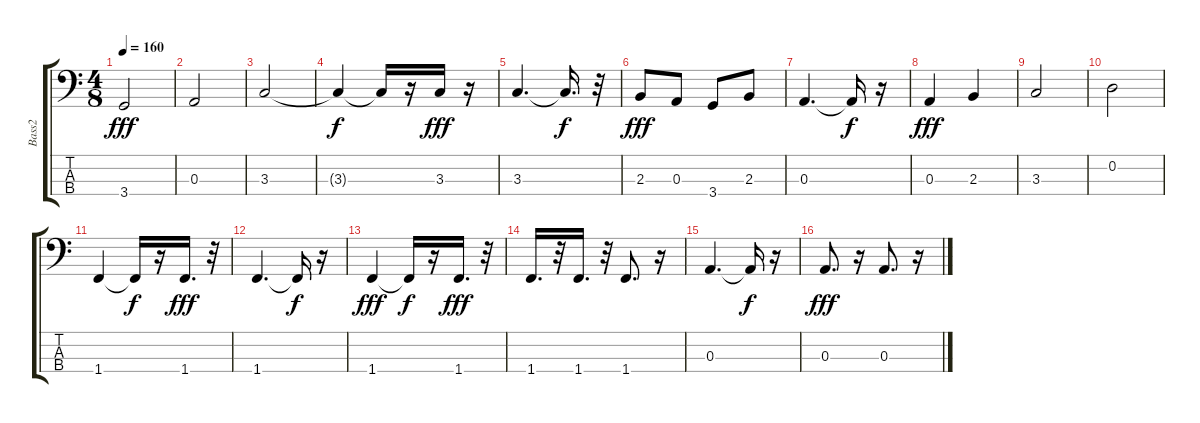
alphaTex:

\track ("Bass2" "Bass2") {instrument electricbassfinger}
\staff {score tabs}
\tuning (G2 D2 A1 E1) {hide}
\ts (4 8)
\tempo 160
\clef f4
\ks c
3.4.2{dy fff} |
0.3.2 |
3.3.2 |
3.3{t}.4{dy f} 3.3{t}.16 r.16 3.3.16{dy fff} r.16 |
3.3.4{d} 3.3{t}.16{d dy f} r.32 |
2.3.8{dy fff} 0.3.8 3.4.8 2.3.8 |
0.3.4{d} 0.3{t}.16{dy f} r.16 |
0.3.4{dy fff} 2.3.4 |
3.3.2 |
0.2.2 |
1.4.4 1.4{t}.16{dy f} r.16 1.4.16{d dy fff} r.32 |
1.4.4{d} 1.4{t}.16{dy f} r.16 |
1.4.4{dy fff} 1.4{t}.16{dy f} r.16 1.4.16{d dy fff} r.32 |
1.4.16{d} r.32 1.4.16{d} r.32 1.4.8{d} r.16 |
0.3.4{d} 0.3{t}.16{dy f} r.16 |
0.3.8{d dy fff} r.16 0.3.8{d} r.16
